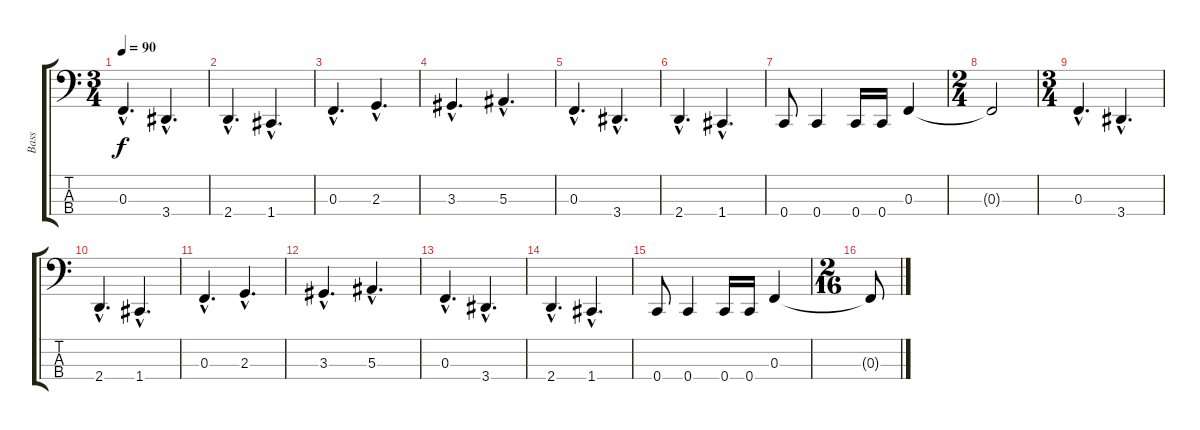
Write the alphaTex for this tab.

\track ("Bass" "Bass") {instrument electricbassfinger}
\staff {score tabs}
\tuning (Eb2 Bb1 F1 C1) {hide}
\ts (3 4)
\tempo 90
\clef f4
\ks c
0.3{hac}.4{d dy f} 3.4{hac}.4{d} |
2.4{hac}.4{d} 1.4{hac}.4{d} |
0.3{hac}.4{d} 2.3{hac}.4{d} |
3.3{hac}.4{d} 5.3{hac}.4{d} |
0.3{hac}.4{d} 3.4{hac}.4{d} |
2.4{hac}.4{d} 1.4{hac}.4{d} |
0.4.8 0.4.4 0.4.16 0.4.16 0.3.4 |
\ts (2 4)
0.3{t}.2 |
\ts (3 4)
0.3{hac}.4{d volume 12} 3.4{hac}.4{d} |
2.4{hac}.4{d} 1.4{hac}.4{d} |
0.3{hac}.4{d volume 9} 2.3{hac}.4{d} |
3.3{hac}.4{d} 5.3{hac}.4{d} |
0.3{hac}.4{d volume 5} 3.4{hac}.4{d} |
2.4{hac}.4{d} 1.4{hac}.4{d} |
0.4.8{volume 0} 0.4.4 0.4.16 0.4.16 0.3.4 |
\ts (2 16)
0.3{t}.8
